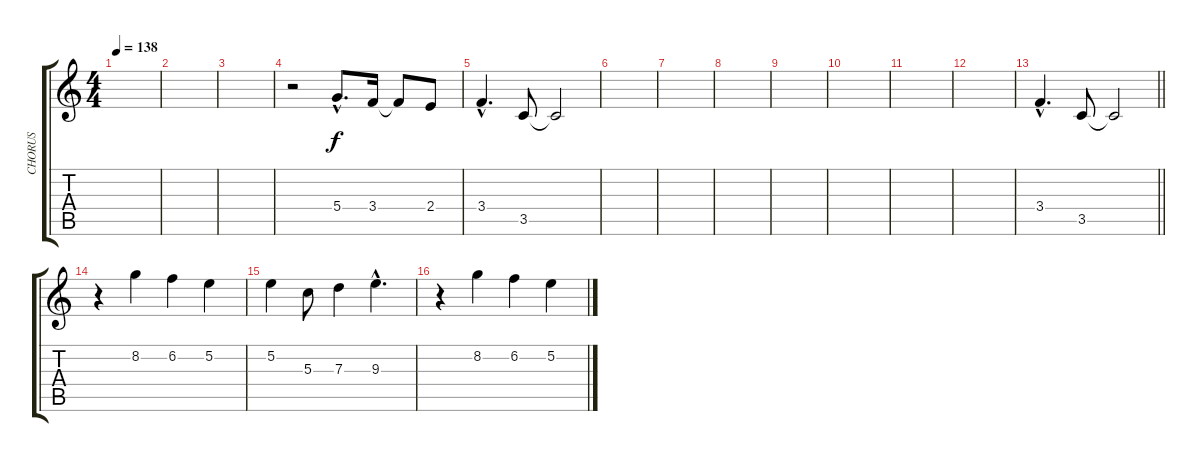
\track ("CHORUS" "CHORUS") {instrument guitarharmonics}
\staff {score tabs}
\tuning (E4 B3 G3 D3 A2 E2) {hide}
\ts (4 4)
\tempo 138
\clef g2
\ks c
|
|
|
r.2 5.4{hac}.8{d} 3.4.16 3.4{t}.8 2.4.8 |
3.4{hac}.4{d} 3.5.8 3.5{t}.2 |
|
|
|
|
|
|
|
\barLineRight lightlight
3.4{hac}.4{d} 3.5.8 3.5{t}.2 |
r.4 8.2.4{instrument acousticguitarnylon} 6.2.4 5.2.4 |
5.2.4 5.3.8 7.3.4 9.3{hac}.4{d} |
r.4 8.2.4 6.2.4 5.2.4
